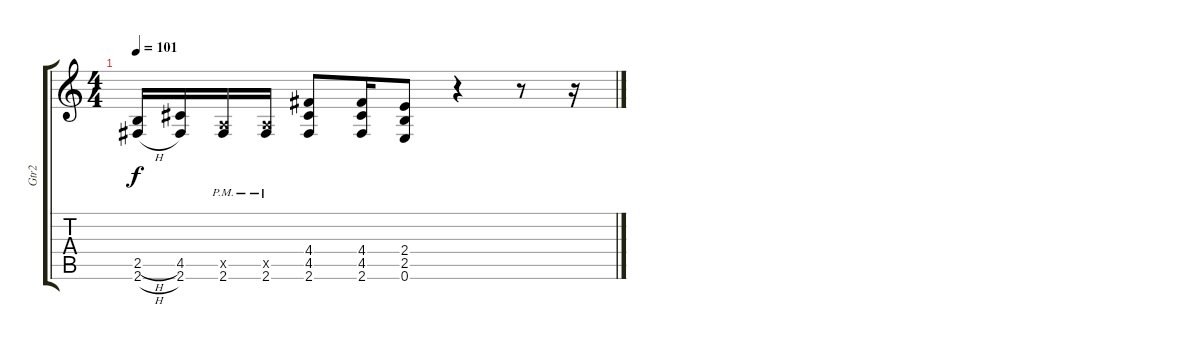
\track ("Gtr2" "Gtr2") {instrument overdrivenguitar}
\staff {score tabs}
\tuning (E4 B3 G3 D3 A2 E2) {hide}
\ts (4 4)
\tempo 101
\clef g2
\ks c
(2.5{h} 2.6{h}).16{dy f} (4.5 2.6).16 (0.5{x} 2.6{pm}).16 (0.5{x} 2.6{pm}).16 (4.4 4.5 2.6).8 (4.4 4.5 2.6).16 (2.4 2.5 0.6).8 r.4 r.8 r.16
